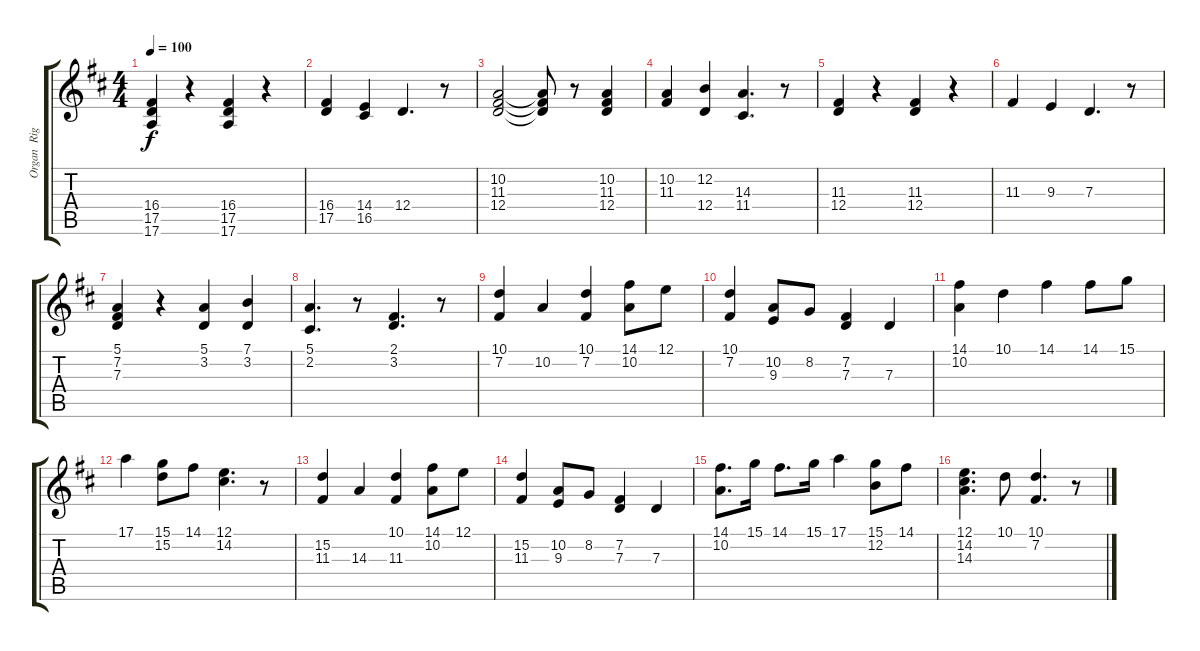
\track ("Organ  Right" "Organ  Rig") {instrument churchorgan}
\staff {score tabs}
\tuning (E4 B3 G3 D3 A2 E2) {hide}
\ts (4 4)
\tempo 100
\clef g2
\ks d
(16.4 17.5 17.6).4{dy f} r.4 (16.4 17.5 17.6).4 r.4 |
(16.4 17.5).4 (14.4 16.5).4 12.4.4{d} r.8 |
(10.2 11.3 12.4).2 (10.2{t} 11.3{t} 12.4{t}).8 r.8 (10.2 11.3 12.4).4 |
(10.2 11.3).4 (12.2 12.4).4 (14.3 11.4).4{d} r.8 |
(11.3 12.4).4 r.4 (11.3 12.4).4 r.4 |
11.3.4 9.3.4 7.3.4{d} r.8 |
(5.1 7.2 7.3).4 r.4 (5.1 3.2).4 (7.1 3.2).4 |
(5.1 2.2).4{d} r.8 (2.1 3.2).4{d} r.8 |
(10.1 7.2).4 10.2.4 (10.1 7.2).4 (14.1 10.2).8 12.1.8 |
(10.1 7.2).4 (10.2 9.3).8 8.2.8 (7.2 7.3).4 7.3.4 |
(14.1 10.2).4 10.1.4 14.1.4 14.1.8 15.1.8 |
17.1.4 (15.1 15.2).8 14.1.8 (12.1 14.2).4{d} r.8 |
(15.2 11.3).4 14.3.4 (10.1 11.3).4 (14.1 10.2).8 12.1.8 |
(15.2 11.3).4 (10.2 9.3).8 8.2.8 (7.2 7.3).4 7.3.4 |
(14.1 10.2).8{d} 15.1.16 14.1.8{d} 15.1.16 17.1.4 (15.1 12.2).8 14.1.8 |
(12.1 14.2 14.3).4{d} 10.1.8 (10.1 7.2).4{d} r.8
